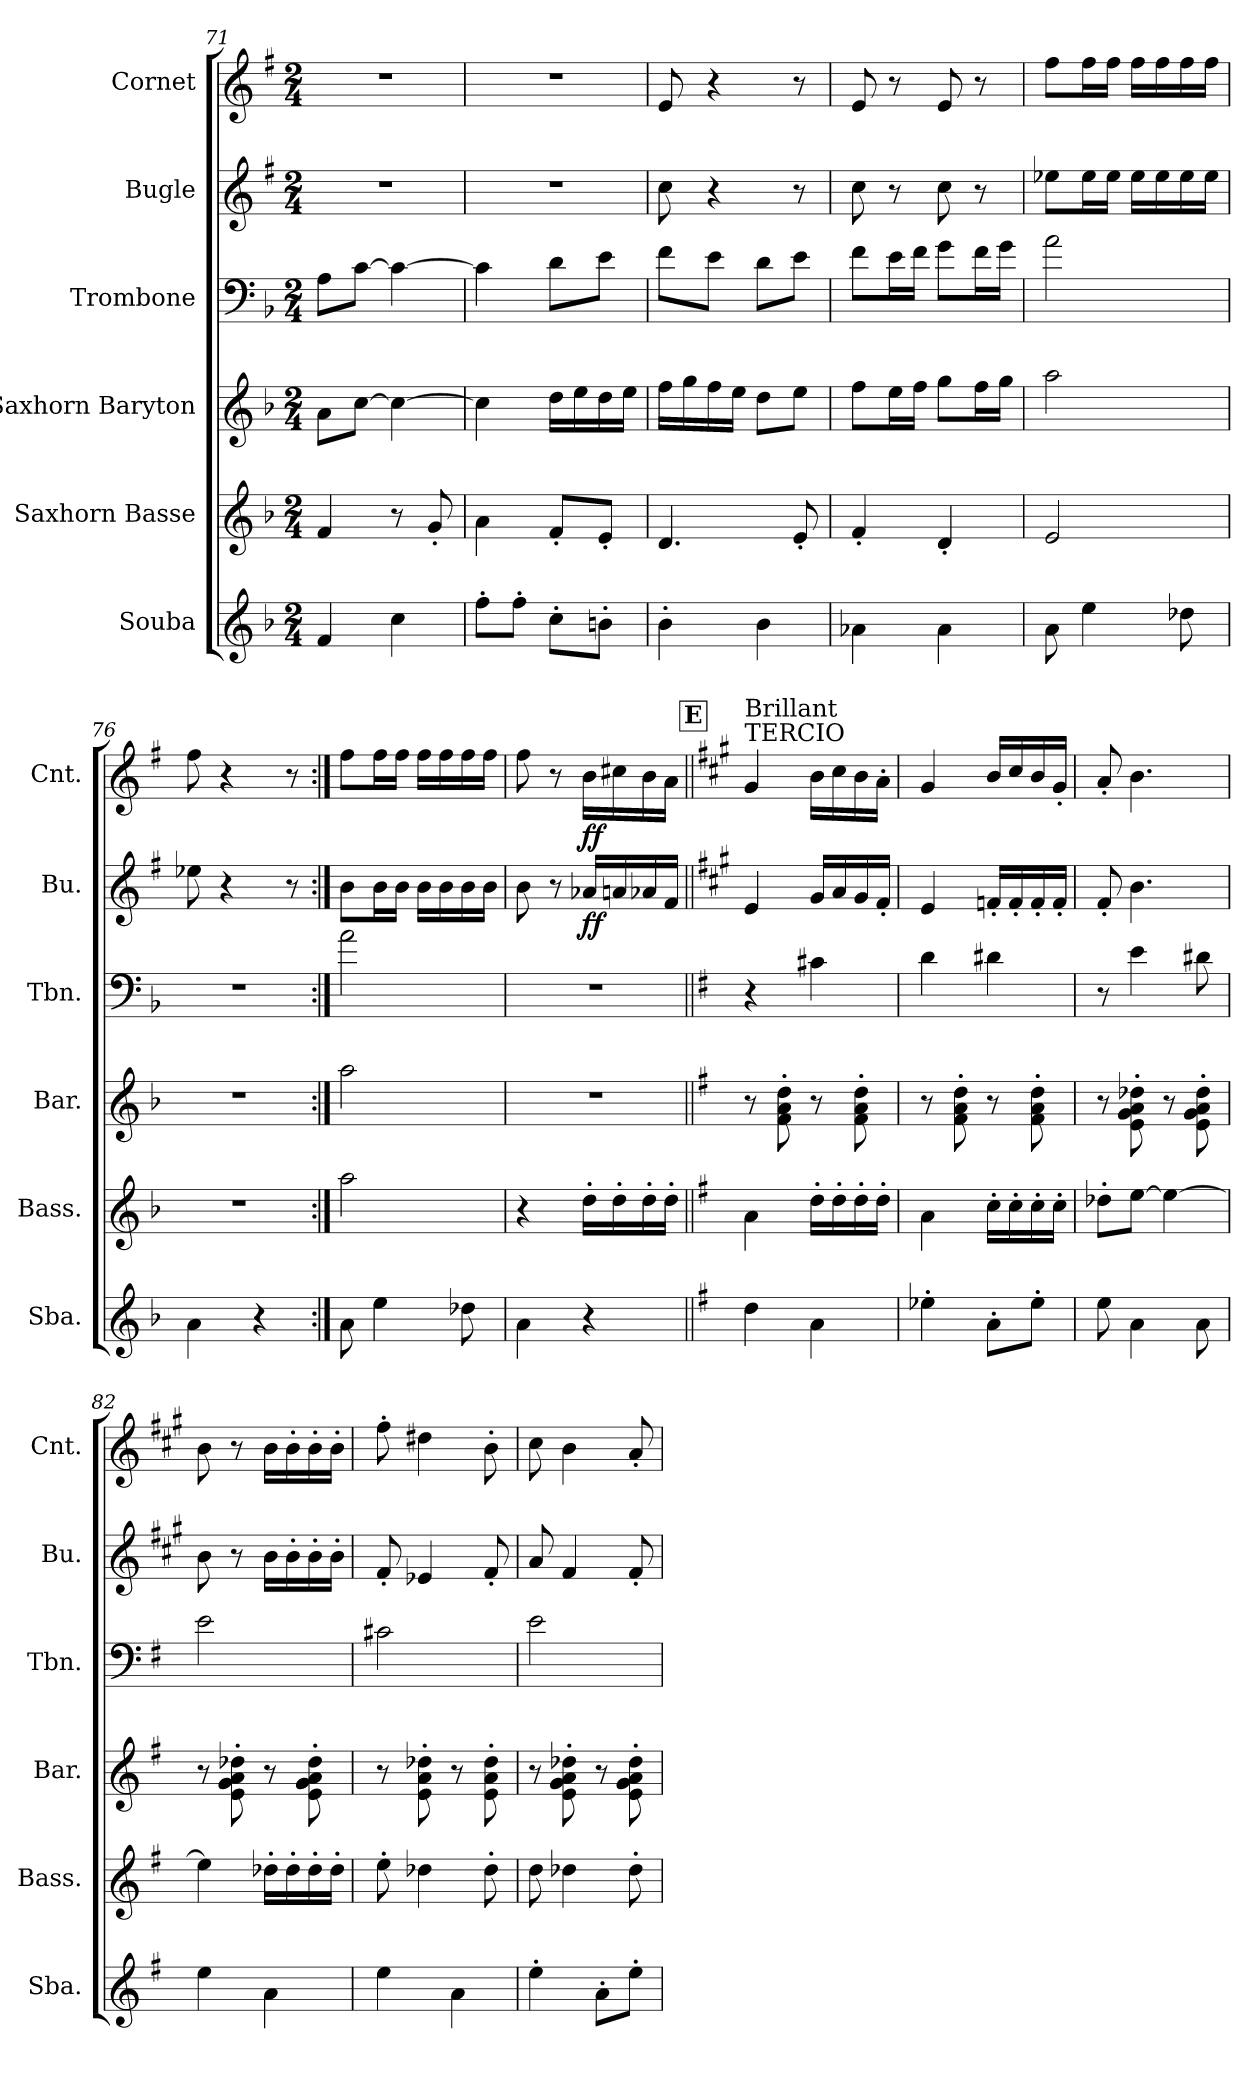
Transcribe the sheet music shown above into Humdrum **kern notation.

**kern	**kern	**kern	**kern	**kern	**dynam	**kern	**dynam
*part6	*part5	*part4	*part3	*part2	*part2	*part1	*part1
*staff6	*staff5	*staff4	*staff3	*staff2	*staff2	*staff1	*staff1
*I"Souba	*I"Saxhorn Basse	*I"Saxhorn Baryton	*I"Trombone	*I"Bugle	*	*I"Cornet	*
*I'Sba.	*I'Bass.	*I'Bar.	*I'Tbn.	*I'Bu.	*	*I'Cnt.	*
!!LO:LB:g=z
*clefG2	*clefG2	*clefG2	*clefF4	*clefG2	*	*clefG2	*
*ITrd15c26	*ITrd8c14	*ITrd8c14	*	*ITrd1c2	*	*ITrd1c2	*
*k[b-]	*k[b-]	*k[b-]	*k[b-]	*k[b-]	*	*k[b-]	*
*M2/4	*M2/4	*M2/4	*M2/4	*M2/4	*	*M2/4	*
=71	=71	=71	=71	=71	=71	=71	=71
4FF/	4F/	8A\L	8A\L	2r	.	2r	.
.	.	[8c\J	[8c\J	.	.	.	.
4C\	8r	4c\_	4c\_	.	.	.	.
.	8G'/	.	.	.	.	.	.
=72	=72	=72	=72	=72	=72	=72	=72
8F'\L	4A\	4c\]	4c\]	2r	.	2r	.
8F'\J	.	.	.	.	.	.	.
8C'\L	8F'/L	16d\LL	8d\L	.	.	.	.
.	.	16e\	.	.	.	.	.
8BBn'\J	8E'/J	16d\	8e\J	.	.	.	.
.	.	16e\JJ	.	.	.	.	.
=73	=73	=73	=73	=73	=73	=73	=73
4BB-'\	4.D/	16f\LL	8f\L	8b-\	.	8d/	.
.	.	16g\	.	.	.	.	.
.	.	16f\	8e\J	4r	.	4r	.
.	.	16e\JJ	.	.	.	.	.
4BB-\	.	8d\L	8d\L	.	.	.	.
.	8E'/	8e\J	8e\J	8r	.	8r	.
=74	=74	=74	=74	=74	=74	=74	=74
4AA-X\	4F'/	8f\L	8f\L	8b-\	.	8d/	.
.	.	16e\L	16e\L	8r	.	8r	.
.	.	16f\JJ	16f\JJ	.	.	.	.
4AA-\	4D'/	8g\L	8g\L	8b-\	.	8d/	.
.	.	16f\L	16f\L	8r	.	8r	.
.	.	16g\JJ	16g\JJ	.	.	.	.
=75	=75	=75	=75	=75	=75	=75	=75
8AA\	2E/	2a\	2a\	8dd-X\L	.	8ee\L	.
4E\	.	.	.	16dd-\L	.	16ee\L	.
.	.	.	.	16dd-\JJ	.	16ee\JJ	.
.	.	.	.	16dd-\LL	.	16ee\LL	.
.	.	.	.	16dd-\	.	16ee\	.
8D-X\	.	.	.	16dd-\	.	16ee\	.
.	.	.	.	16dd-\JJ	.	16ee\JJ	.
!!LO:PB:g=z
=76	=76	=76	=76	=76	=76	=76	=76
4AA\	2r	2r	2r	8dd-X\	.	8ee\	.
.	.	.	.	4r	.	4r	.
4r	.	.	.	.	.	.	.
.	.	.	.	8r	.	8r	.
=77:|!	=77:|!	=77:|!	=77:|!	=77:|!	=77:|!	=77:|!	=77:|!
8AA\	2a\	2a\	2a\	8a\L	.	8ee\L	.
4E\	.	.	.	16a\L	.	16ee\L	.
.	.	.	.	16a\JJ	.	16ee\JJ	.
.	.	.	.	16a\LL	.	16ee\LL	.
.	.	.	.	16a\	.	16ee\	.
8D-X\	.	.	.	16a\	.	16ee\	.
.	.	.	.	16a\JJ	.	16ee\JJ	.
=78	=78	=78	=78	=78	=78	=78	=78
4AA\	4r	2r	2r	8a\	.	8ee\	.
.	.	.	.	8r	.	8r	.
!	!	!	!	!	!LO:DY:b	!	!LO:DY:b
4r	16d'\LL	.	.	16g-X/LL	ff	16a\LL	ff
.	16d'\	.	.	16gn/	.	16bn\	.
.	16d'\	.	.	16g-X/	.	16a\	.
.	16d'\JJ	.	.	16e/JJ	.	16g\JJ	.
!!LO:REH:place=s1:a:B:fs=14:t=E
=79||	=79||	=79||	=79||	=79||	=79||	=79||	=79||
*k[f#]	*k[f#]	*k[f#]	*k[f#]	*k[f#]	*	*k[f#]	*
!	!	!	!	!	!	!LO:TX:a:t=TERCIO	!
!	!	!	!	!	!	!LO:TX:a:t=Brillant	!
4D\	4A\	8r	4r	4d/	.	4f#/	.
.	.	8F#\' 8A\' 8d\'	.	.	.	.	.
4AA\	16d'\LL	8r	4c#X\	16f#/LL	.	16a\LL	.
.	16d'\	.	.	16g/	.	16b\	.
.	16d'\	8F#\' 8A\' 8d\'	.	16f#/	.	16a\	.
.	16d'\JJ	.	.	16e'/JJ	.	16g'\JJ	.
=80	=80	=80	=80	=80	=80	=80	=80
4E-X'\	4A\	8r	4d\	4d/	.	4f#/	.
.	.	8F#\' 8A\' 8d\'	.	.	.	.	.
8AA'\L	16c'\LL	8r	4d#X\	16e-X'/LL	.	16a/LL	.
.	16c'\	.	.	16e-'/	.	16b/	.
8E-'\J	16c'\	8F#\' 8A\' 8d\'	.	16e-'/	.	16a/	.
.	16c'\JJ	.	.	16e-'/JJ	.	16f#'/JJ	.
!!LO:LB:g=z
=81	=81	=81	=81	=81	=81	=81	=81
8E\	8d-X'\L	8r	8r	8e'/	.	8g'/	.
4AA\	[8e\J	8E\' 8G\' 8A\' 8d-X\'	4e\	4.a\	.	4.a\	.
.	4e\_	8r	.	.	.	.	.
8AA\	.	8E\' 8G\' 8A\' 8d-\'	8d#X\	.	.	.	.
=82	=82	=82	=82	=82	=82	=82	=82
4E\	4e\]	8r	2e\	8a\	.	8a\	.
.	.	8E\' 8G\' 8A\' 8d-X\'	.	8r	.	8r	.
4AA\	16d-X'\LL	8r	.	16a\LL	.	16a\LL	.
.	16d-'\	.	.	16a'\	.	16a'\	.
.	16d-'\	8E\' 8G\' 8A\' 8d-\'	.	16a'\	.	16a'\	.
.	16d-'\JJ	.	.	16a'\JJ	.	16a'\JJ	.
=83	=83	=83	=83	=83	=83	=83	=83
4E\	8e'\	8r	2c#X\	8e'/	.	8ee'\	.
.	4d-X\	8E\' 8A\' 8d-X\'	.	4d-X/	.	4cc#X\	.
4AA\	.	8r	.	.	.	.	.
.	8d-'\	8E\' 8A\' 8d-\'	.	8e'/	.	8a'\	.
=84	=84	=84	=84	=84	=84	=84	=84
4E'\	8d\	8r	2e\	8g/	.	8b\	.
.	4d-X\	8E\' 8G\' 8A\' 8d-X\'	.	4e/	.	4a\	.
8AA'\L	.	8r	.	.	.	.	.
8E'\J	8d-'\	8E\' 8G\' 8A\' 8d-\'	.	8e'/	.	8g'/	.
=	=	=	=	=	=	=	=
*-	*-	*-	*-	*-	*-	*-	*-
